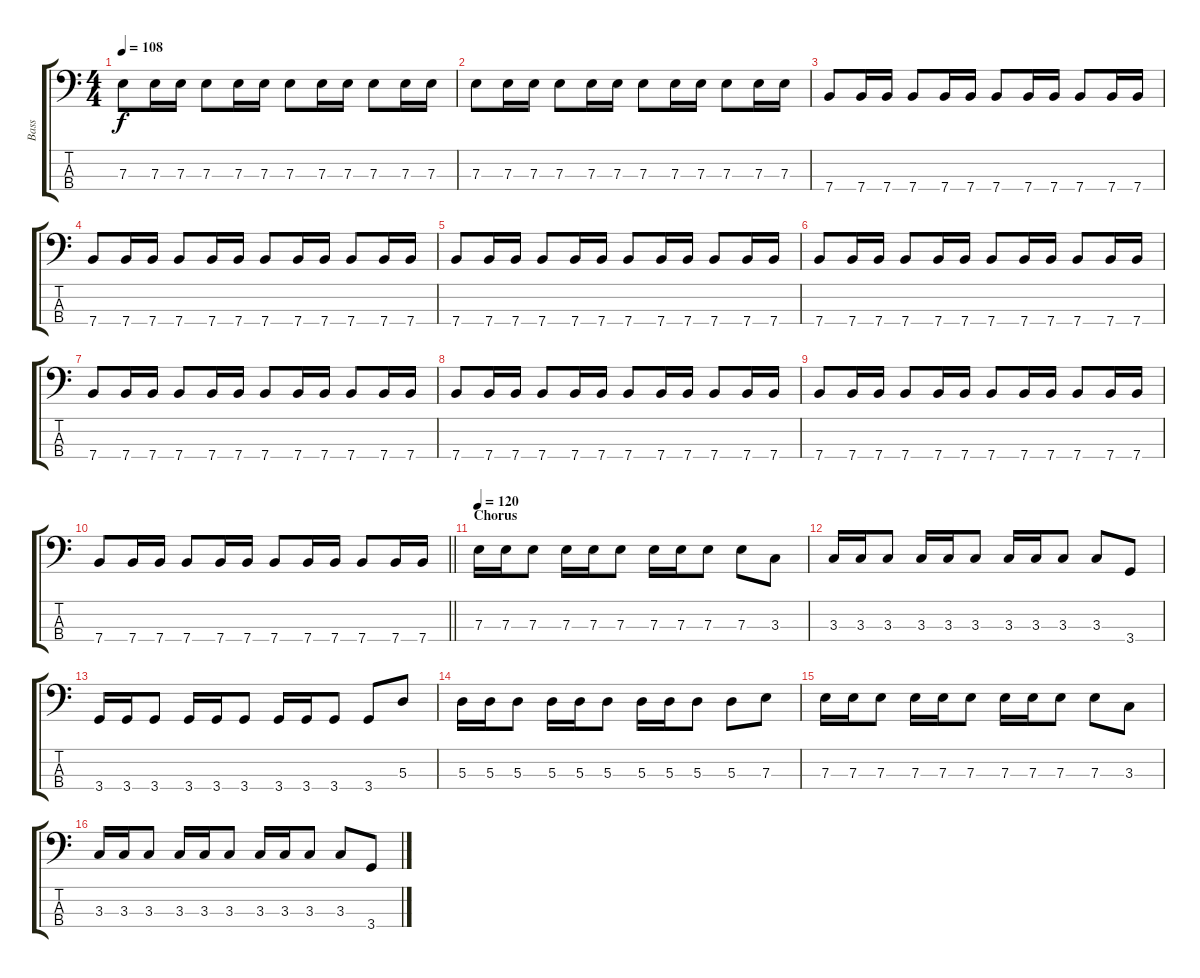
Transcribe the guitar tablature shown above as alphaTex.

\track ("Bass" "Bass") {instrument electricbassfinger}
\staff {score tabs}
\tuning (G2 D2 A1 E1) {hide}
\ts (4 4)
\tempo 108
\clef f4
\ks c
7.3.8{dy f} 7.3.16 7.3.16 7.3.8 7.3.16 7.3.16 7.3.8 7.3.16 7.3.16 7.3.8 7.3.16 7.3.16 |
7.3.8 7.3.16 7.3.16 7.3.8 7.3.16 7.3.16 7.3.8 7.3.16 7.3.16 7.3.8 7.3.16 7.3.16 |
7.4.8 7.4.16 7.4.16 7.4.8 7.4.16 7.4.16 7.4.8 7.4.16 7.4.16 7.4.8 7.4.16 7.4.16 |
7.4.8 7.4.16 7.4.16 7.4.8 7.4.16 7.4.16 7.4.8 7.4.16 7.4.16 7.4.8 7.4.16 7.4.16 |
7.4.8 7.4.16 7.4.16 7.4.8 7.4.16 7.4.16 7.4.8 7.4.16 7.4.16 7.4.8 7.4.16 7.4.16 |
7.4.8 7.4.16 7.4.16 7.4.8 7.4.16 7.4.16 7.4.8 7.4.16 7.4.16 7.4.8 7.4.16 7.4.16 |
7.4.8 7.4.16 7.4.16 7.4.8 7.4.16 7.4.16 7.4.8 7.4.16 7.4.16 7.4.8 7.4.16 7.4.16 |
7.4.8 7.4.16 7.4.16 7.4.8 7.4.16 7.4.16 7.4.8 7.4.16 7.4.16 7.4.8 7.4.16 7.4.16 |
7.4.8 7.4.16 7.4.16 7.4.8 7.4.16 7.4.16 7.4.8 7.4.16 7.4.16 7.4.8 7.4.16 7.4.16 |
\barLineRight lightlight
7.4.8 7.4.16 7.4.16 7.4.8 7.4.16 7.4.16 7.4.8 7.4.16 7.4.16 7.4.8 7.4.16 7.4.16 |
\section ("" "Chorus ")
\tempo 120
7.3.16 7.3.16 7.3.8 7.3.16 7.3.16 7.3.8 7.3.16 7.3.16 7.3.8 7.3.8 3.3.8 |
3.3.16 3.3.16 3.3.8 3.3.16 3.3.16 3.3.8 3.3.16 3.3.16 3.3.8 3.3.8 3.4.8 |
3.4.16 3.4.16 3.4.8 3.4.16 3.4.16 3.4.8 3.4.16 3.4.16 3.4.8 3.4.8 5.3.8 |
5.3.16 5.3.16 5.3.8 5.3.16 5.3.16 5.3.8 5.3.16 5.3.16 5.3.8 5.3.8 7.3.8 |
7.3.16 7.3.16 7.3.8 7.3.16 7.3.16 7.3.8 7.3.16 7.3.16 7.3.8 7.3.8 3.3.8 |
3.3.16 3.3.16 3.3.8 3.3.16 3.3.16 3.3.8 3.3.16 3.3.16 3.3.8 3.3.8 3.4.8
